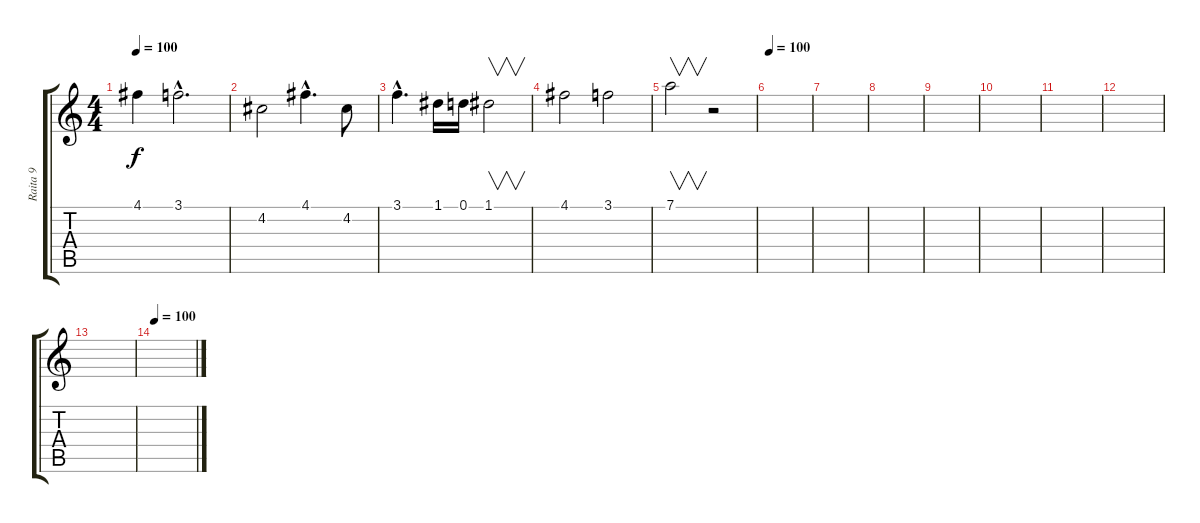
\track ("Raita 9" "Raita 9") {instrument acousticguitarsteel}
\staff {score tabs}
\tuning (D4 A3 F3 C3 G2 D2) {hide}
\ts (4 4)
\tempo 100
\clef g2
\ks c
4.1.4{dy f} 3.1{hac}.2{d} |
4.2.2 4.1{hac}.4{d} 4.2.8 |
3.1{hac}.4{d} 1.1.16 0.1.16 1.1.2{v} |
4.1.2 3.1.2 |
7.1.2{v} r.2 |
\tempo 100
|
|
|
|
|
|
|
|
\tempo 100
